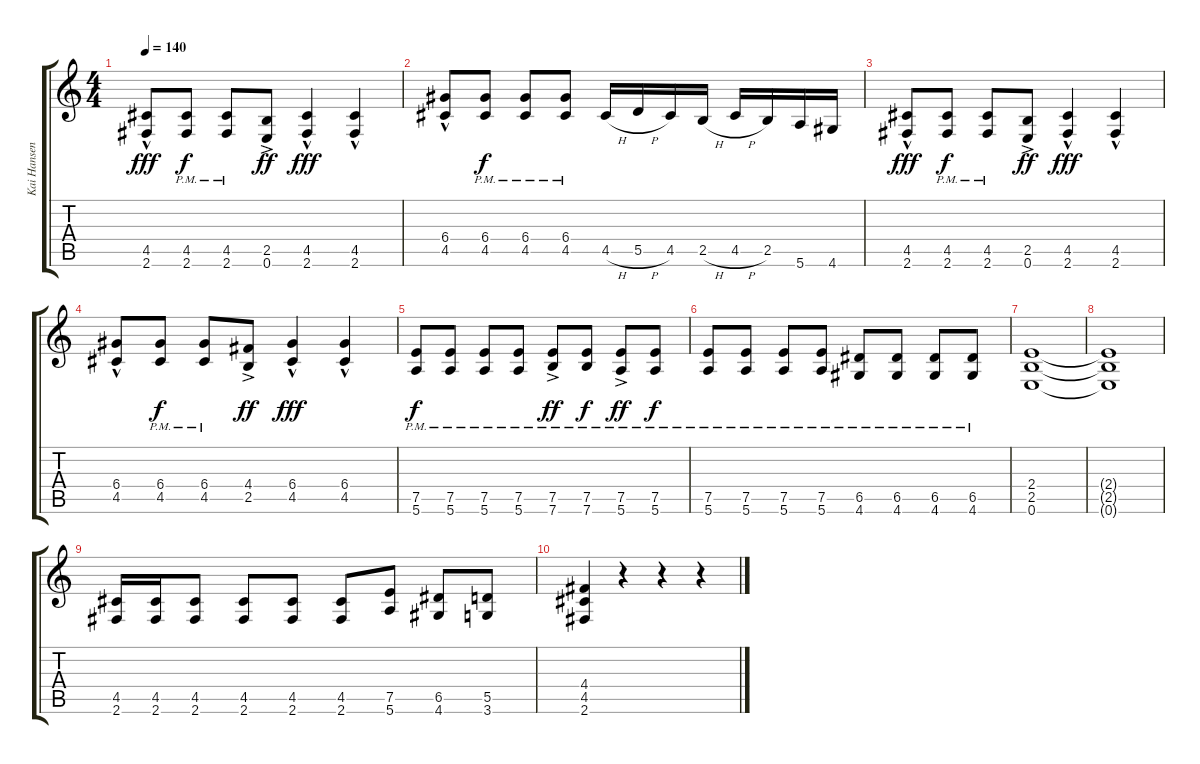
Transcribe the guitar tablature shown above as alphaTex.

\track ("Kai Hansen" "Kai Hansen") {instrument distortionguitar}
\staff {score tabs}
\tuning (E4 B3 G3 D3 A2 E2) {hide}
\ts (4 4)
\tempo 140
\clef g2
\ks c
(4.5 2.6{hac}).8{dy fff} (4.5{pm} 2.6{pm}).8{dy f} (4.5{pm} 2.6{pm}).8 (2.5 0.6{ac}).8{dy ff} (4.5 2.6{hac}).4{dy fff} (4.5 2.6{hac}).4 |
(6.4 4.5{hac}).8 (6.4{pm} 4.5{pm}).8{dy f} (6.4{pm} 4.5{pm}).8 (6.4{pm} 4.5{pm}).8 4.5{h}.16 5.5{h}.16 4.5.16 2.5{h}.16 4.5{h}.16 2.5.16 5.6.16 4.6.16 |
(4.5 2.6{hac}).8{dy fff} (4.5{pm} 2.6{pm}).8{dy f} (4.5{pm} 2.6{pm}).8 (2.5 0.6{ac}).8{dy ff} (4.5 2.6{hac}).4{dy fff} (4.5 2.6{hac}).4 |
(6.4 4.5{hac}).8 (6.4{pm} 4.5{pm}).8{dy f} (6.4{pm} 4.5{pm}).8 (4.4 2.5{ac}).8{dy ff} (6.4 4.5{hac}).4{dy fff} (6.4 4.5{hac}).4 |
(7.5{pm} 5.6{pm}).8{dy f} (7.5{pm} 5.6{pm}).8 (7.5{pm} 5.6{pm}).8 (7.5{pm} 5.6{pm}).8 (7.5{pm} 7.6{ac pm}).8{dy ff} (7.5{pm} 7.6{pm}).8{dy f} (7.5{pm} 5.6{ac pm}).8{dy ff} (7.5{pm} 5.6{pm}).8{dy f} |
(7.5{pm} 5.6{pm}).8 (7.5{pm} 5.6{pm}).8 (7.5{pm} 5.6{pm}).8 (7.5{pm} 5.6{pm}).8 (6.5{pm} 4.6{pm}).8 (6.5{pm} 4.6{pm}).8 (6.5{pm} 4.6{pm}).8 (6.5{pm} 4.6{pm}).8 |
(2.4 2.5 0.6).1 |
(2.4{t} 2.5{t} 0.6{t}).1 |
(4.5 2.6).16 (4.5 2.6).16 (4.5 2.6).8 (4.5 2.6).8 (4.5 2.6).8 (4.5 2.6).8 (7.5 5.6).8 (6.5 4.6).8 (5.5 3.6).8 |
(4.4 4.5 2.6).4 r.4 r.4 r.4
